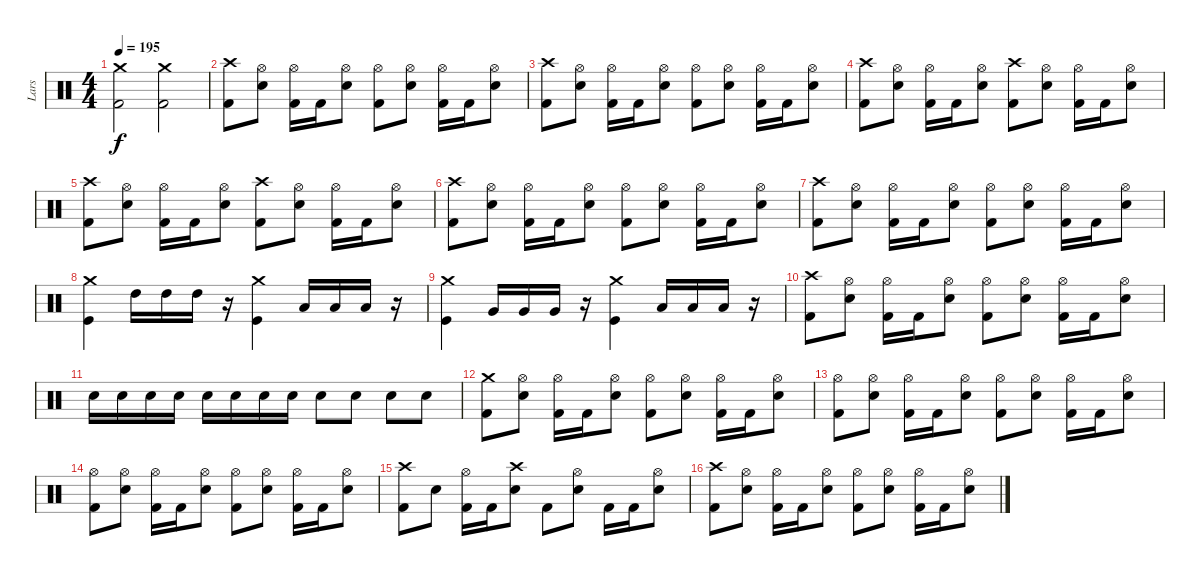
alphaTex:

\track ("Lars" "Lars") {instrument percussion}
\staff {score}
\articulation defaults
\ts (4 4)
\tempo 195
\clef neutral
\ks c
("Crash medium (hit)" "Kick (hit) 2").2{dy f} ("Crash medium (hit)" "Kick (hit) 2").2 |
("Crash high (hit)" "Kick (hit) 2").8 ("Hi-Hat (open)" "Electric Snare (hit)").8 ("Hi-Hat (open)" "Kick (hit) 2").16 "Kick (hit) 2".16 ("Hi-Hat (open)" "Electric Snare (hit)").8 ("Hi-Hat (open)" "Kick (hit) 2").8 ("Hi-Hat (open)" "Electric Snare (hit)").8 ("Hi-Hat (open)" "Kick (hit) 2").16 "Kick (hit) 2".16 ("Hi-Hat (open)" "Electric Snare (hit)").8 |
("Crash high (hit)" "Kick (hit) 2").8 ("Hi-Hat (open)" "Electric Snare (hit)").8 ("Hi-Hat (open)" "Kick (hit) 2").16 "Kick (hit) 2".16 ("Hi-Hat (open)" "Electric Snare (hit)").8 ("Hi-Hat (open)" "Kick (hit) 2").8 ("Hi-Hat (open)" "Electric Snare (hit)").8 ("Hi-Hat (open)" "Kick (hit) 2").16 "Kick (hit) 2".16 ("Hi-Hat (open)" "Electric Snare (hit)").8 |
("Crash high (hit)" "Kick (hit) 2").8 ("Hi-Hat (open)" "Electric Snare (hit)").8 ("Hi-Hat (open)" "Kick (hit) 2").16 "Kick (hit) 2".16 ("Hi-Hat (open)" "Electric Snare (hit)").8 ("Crash high (hit)" "Kick (hit) 2").8 ("Hi-Hat (open)" "Electric Snare (hit)").8 ("Hi-Hat (open)" "Kick (hit) 2").16 "Kick (hit) 2".16 ("Hi-Hat (open)" "Electric Snare (hit)").8 |
("Crash high (hit)" "Kick (hit) 2").8 ("Hi-Hat (open)" "Electric Snare (hit)").8 ("Hi-Hat (open)" "Kick (hit) 2").16 "Kick (hit) 2".16 ("Hi-Hat (open)" "Electric Snare (hit)").8 ("Crash high (hit)" "Kick (hit) 2").8 ("Hi-Hat (open)" "Electric Snare (hit)").8 ("Hi-Hat (open)" "Kick (hit) 2").16 "Kick (hit) 2".16 ("Hi-Hat (open)" "Electric Snare (hit)").8 |
("Crash high (hit)" "Kick (hit) 2").8 ("Hi-Hat (open)" "Electric Snare (hit)").8 ("Hi-Hat (open)" "Kick (hit) 2").16 "Kick (hit) 2".16 ("Hi-Hat (open)" "Electric Snare (hit)").8 ("Hi-Hat (open)" "Kick (hit) 2").8 ("Hi-Hat (open)" "Electric Snare (hit)").8 ("Hi-Hat (open)" "Kick (hit) 2").16 "Kick (hit) 2".16 ("Hi-Hat (open)" "Electric Snare (hit)").8 |
("Crash high (hit)" "Kick (hit) 2").8 ("Hi-Hat (open)" "Electric Snare (hit)").8 ("Hi-Hat (open)" "Kick (hit) 2").16 "Kick (hit) 2".16 ("Hi-Hat (open)" "Electric Snare (hit)").8 ("Hi-Hat (open)" "Kick (hit) 2").8 ("Hi-Hat (open)" "Electric Snare (hit)").8 ("Hi-Hat (open)" "Kick (hit) 2").16 "Kick (hit) 2".16 ("Hi-Hat (open)" "Electric Snare (hit)").8 |
("Crash medium (hit)" "Kick (hit)").4 "High Tom (hit)".16 "High Tom (hit)".16 "High Tom (hit)".16 r.16 ("Crash medium (hit)" "Kick (hit)").4 "Low Tom (hit)".16 "Low Tom (hit)".16 "Low Tom (hit)".16 r.16 |
("Crash medium (hit)" "Kick (hit)").4 "Very Low Tom (hit)".16 "Very Low Tom (hit)".16 "Very Low Tom (hit)".16 r.16 ("Crash medium (hit)" "Kick (hit)").4 "Low Floor Tom (hit)".16 "Low Floor Tom (hit)".16 "Low Floor Tom (hit)".16 r.16 |
("Crash high (hit)" "Kick (hit) 2").8 ("Hi-Hat (open)" "Electric Snare (hit)").8 ("Hi-Hat (open)" "Kick (hit) 2").16 "Kick (hit) 2".16 ("Hi-Hat (open)" "Electric Snare (hit)").8 ("Hi-Hat (open)" "Kick (hit) 2").8 ("Hi-Hat (open)" "Electric Snare (hit)").8 ("Hi-Hat (open)" "Kick (hit) 2").16 "Kick (hit) 2".16 ("Hi-Hat (open)" "Electric Snare (hit)").8 |
"Electric Snare (hit)".16 "Electric Snare (hit)".16 "Electric Snare (hit)".16 "Electric Snare (hit)".16 "Electric Snare (hit)".16 "Electric Snare (hit)".16 "Electric Snare (hit)".16 "Electric Snare (hit)".16 "Electric Snare (hit)".8 "Electric Snare (hit)".8 "Electric Snare (hit)".8 "Electric Snare (hit)".8 |
("Crash medium (hit)" "Kick (hit) 2").8 ("Hi-Hat (open)" "Electric Snare (hit)").8 ("Hi-Hat (open)" "Kick (hit) 2").16 "Kick (hit) 2".16 ("Hi-Hat (open)" "Electric Snare (hit)").8 ("Hi-Hat (open)" "Kick (hit) 2").8 ("Hi-Hat (open)" "Electric Snare (hit)").8 ("Hi-Hat (open)" "Kick (hit) 2").16 "Kick (hit) 2".16 ("Hi-Hat (open)" "Electric Snare (hit)").8 |
("Hi-Hat (open)" "Kick (hit) 2").8 ("Hi-Hat (open)" "Electric Snare (hit)").8 ("Hi-Hat (open)" "Kick (hit) 2").16 "Kick (hit) 2".16 ("Hi-Hat (open)" "Electric Snare (hit)").8 ("Hi-Hat (open)" "Kick (hit) 2").8 ("Hi-Hat (open)" "Electric Snare (hit)").8 ("Hi-Hat (open)" "Kick (hit) 2").16 "Kick (hit) 2".16 ("Hi-Hat (open)" "Electric Snare (hit)").8 |
("Hi-Hat (open)" "Kick (hit) 2").8 ("Hi-Hat (open)" "Electric Snare (hit)").8 ("Hi-Hat (open)" "Kick (hit) 2").16 "Kick (hit) 2".16 ("Hi-Hat (open)" "Electric Snare (hit)").8 ("Hi-Hat (open)" "Kick (hit) 2").8 ("Hi-Hat (open)" "Electric Snare (hit)").8 ("Hi-Hat (open)" "Kick (hit) 2").16 "Kick (hit) 2".16 ("Hi-Hat (open)" "Electric Snare (hit)").8 |
("Crash high (hit)" "Kick (hit) 2").8 "Electric Snare (hit)".8 ("Hi-Hat (open)" "Kick (hit) 2").16 "Kick (hit) 2".16 ("Crash high (hit)" "Electric Snare (hit)").8 "Kick (hit) 2".8 ("Hi-Hat (open)" "Electric Snare (hit)").8 "Kick (hit) 2".16 "Kick (hit) 2".16 ("Hi-Hat (open)" "Electric Snare (hit)").8 |
("Crash high (hit)" "Kick (hit) 2").8 ("Hi-Hat (open)" "Electric Snare (hit)").8 ("Hi-Hat (open)" "Kick (hit) 2").16 "Kick (hit) 2".16 ("Hi-Hat (open)" "Electric Snare (hit)").8 ("Hi-Hat (open)" "Kick (hit) 2").8 ("Hi-Hat (open)" "Electric Snare (hit)").8 ("Hi-Hat (open)" "Kick (hit) 2").16 "Kick (hit) 2".16 ("Hi-Hat (open)" "Electric Snare (hit)").8
